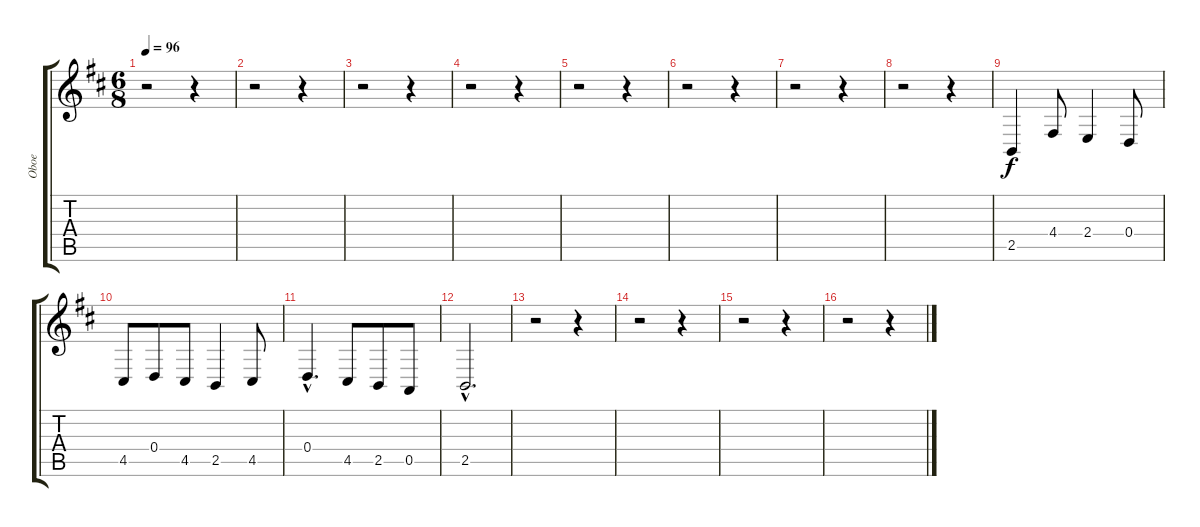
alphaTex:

\track ("Oboe" "Oboe") {instrument oboe}
\staff {score tabs}
\tuning (E4 B3 G3 D3 A2 E2) {hide}
\ts (6 8)
\tempo 96
\clef g2
\ks bminor
r.2{dy f instrument oboe} r.4 |
r.2 r.4 |
r.2 r.4 |
r.2 r.4 |
r.2 r.4 |
r.2 r.4 |
r.2 r.4 |
r.2 r.4 |
2.5.4 4.4.8 2.4.4 0.4.8 |
4.5.8 0.4.8 4.5.8 2.5.4 4.5.8 |
0.4{hac}.4{d} 4.5.8 2.5.8 0.5.8 |
2.5{hac}.2{d} |
r.2 r.4 |
r.2 r.4 |
r.2 r.4 |
r.2 r.4
